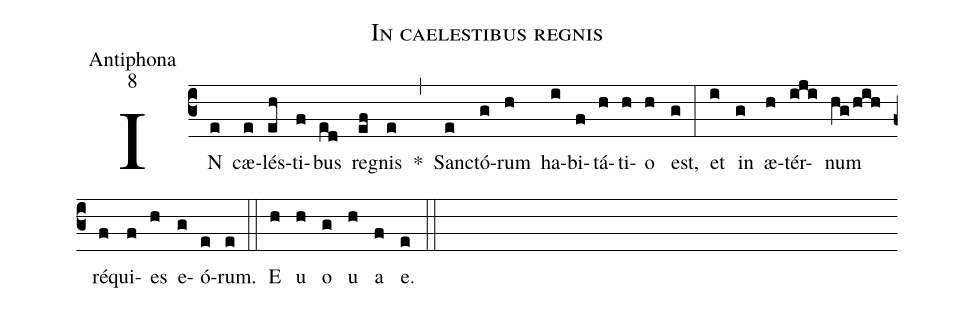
name:In caelestibus regnis;
office-part:Antiphona;
mode:8;
%%
(c3)IN(e) cæ(e)lés(eh)ti(f)bus(ed) re(ef)gnis(e) *(,) Sanc(e)tó(g)rum(h) ha(i)bi(f)tá(h)ti(h)o(h) est,(g) (:) et(i) in(g) æ(h)tér(iji)num(hg/hih) ré(f)qui(f)es(h) e(g)ó(e)rum.(e) (::) E(h) u(h) o(g) u(h) a(f) e.(e) (::)
